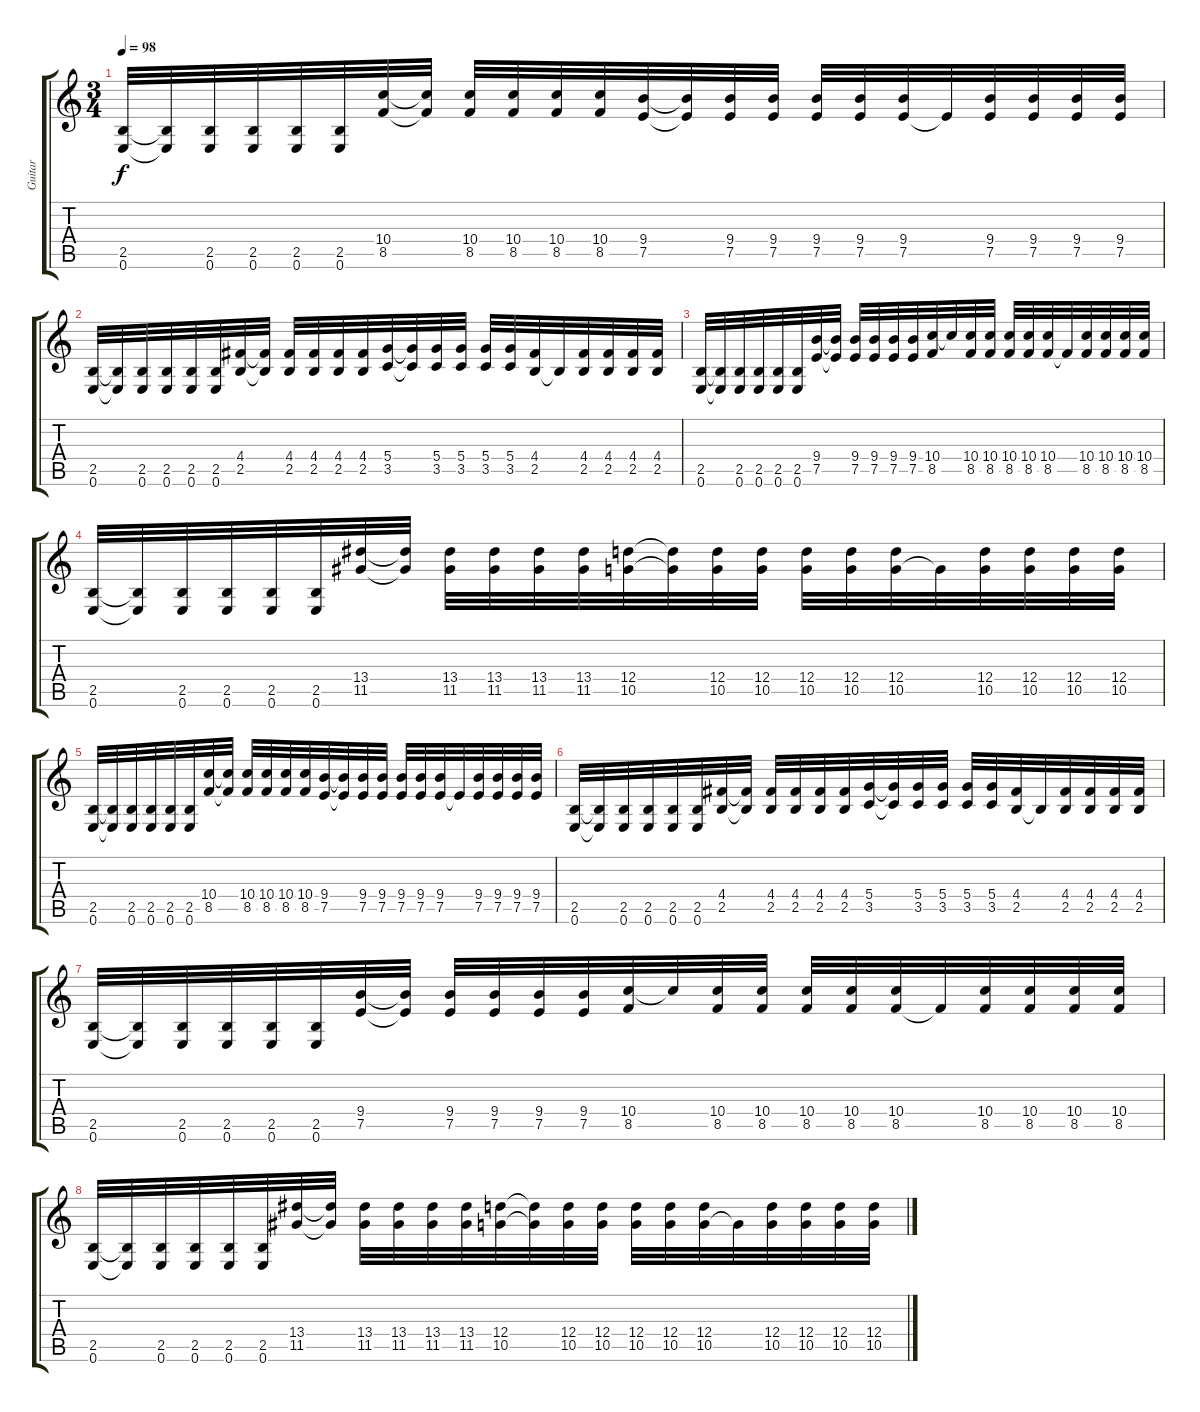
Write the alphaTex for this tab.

\track ("Guitar" "Guitar") {instrument distortionguitar}
\staff {score tabs}
\tuning (E4 B3 G3 D3 A2 E2) {hide}
\ts (3 4)
\tempo 98
\clef g2
\ks c
(2.5 0.6).32{dy f} (2.5{t} 0.6{t}).32 (2.5 0.6).32 (2.5 0.6).32 (2.5 0.6).32 (2.5 0.6).32 (10.4 8.5).32 (10.4{t} 8.5{t}).32 (10.4 8.5).32 (10.4 8.5).32 (10.4 8.5).32 (10.4 8.5).32 (9.4 7.5).32 (9.4{t} 7.5{t}).32 (9.4 7.5).32 (9.4 7.5).32 (9.4 7.5).32 (9.4 7.5).32 (9.4 7.5).32 7.5{t}.32 (9.4 7.5).32 (9.4 7.5).32 (9.4 7.5).32 (9.4 7.5).32 |
(2.5 0.6).32 (2.5{t} 0.6{t}).32 (2.5 0.6).32 (2.5 0.6).32 (2.5 0.6).32 (2.5 0.6).32 (4.4 2.5).32 (4.4{t} 2.5{t}).32 (4.4 2.5).32 (4.4 2.5).32 (4.4 2.5).32 (4.4 2.5).32 (5.4 3.5).32 (5.4{t} 3.5{t}).32 (5.4 3.5).32 (5.4 3.5).32 (5.4 3.5).32 (5.4 3.5).32 (4.4 2.5).32 2.5{t}.32 (4.4 2.5).32 (4.4 2.5).32 (4.4 2.5).32 (4.4 2.5).32 |
(2.5 0.6).32 (2.5{t} 0.6{t}).32 (2.5 0.6).32 (2.5 0.6).32 (2.5 0.6).32 (2.5 0.6).32 (9.4 7.5).32 (9.4{t} 7.5{t}).32 (9.4 7.5).32 (9.4 7.5).32 (9.4 7.5).32 (9.4 7.5).32 (10.4 8.5).32 10.4{t}.32 (10.4 8.5).32 (10.4 8.5).32 (10.4 8.5).32 (10.4 8.5).32 (10.4 8.5).32 8.5{t}.32 (10.4 8.5).32 (10.4 8.5).32 (10.4 8.5).32 (10.4 8.5).32 |
(2.5 0.6).32 (2.5{t} 0.6{t}).32 (2.5 0.6).32 (2.5 0.6).32 (2.5 0.6).32 (2.5 0.6).32 (13.4 11.5).32 (13.4{t} 11.5{t}).32 (13.4 11.5).32 (13.4 11.5).32 (13.4 11.5).32 (13.4 11.5).32 (12.4 10.5).32 (12.4{t} 10.5{t}).32 (12.4 10.5).32 (12.4 10.5).32 (12.4 10.5).32 (12.4 10.5).32 (12.4 10.5).32 10.5{t}.32 (12.4 10.5).32 (12.4 10.5).32 (12.4 10.5).32 (12.4 10.5).32 |
(2.5 0.6).32 (2.5{t} 0.6{t}).32 (2.5 0.6).32 (2.5 0.6).32 (2.5 0.6).32 (2.5 0.6).32 (10.4 8.5).32 (10.4{t} 8.5{t}).32 (10.4 8.5).32 (10.4 8.5).32 (10.4 8.5).32 (10.4 8.5).32 (9.4 7.5).32 (9.4{t} 7.5{t}).32 (9.4 7.5).32 (9.4 7.5).32 (9.4 7.5).32 (9.4 7.5).32 (9.4 7.5).32 7.5{t}.32 (9.4 7.5).32 (9.4 7.5).32 (9.4 7.5).32 (9.4 7.5).32 |
(2.5 0.6).32 (2.5{t} 0.6{t}).32 (2.5 0.6).32 (2.5 0.6).32 (2.5 0.6).32 (2.5 0.6).32 (4.4 2.5).32 (4.4{t} 2.5{t}).32 (4.4 2.5).32 (4.4 2.5).32 (4.4 2.5).32 (4.4 2.5).32 (5.4 3.5).32 (5.4{t} 3.5{t}).32 (5.4 3.5).32 (5.4 3.5).32 (5.4 3.5).32 (5.4 3.5).32 (4.4 2.5).32 2.5{t}.32 (4.4 2.5).32 (4.4 2.5).32 (4.4 2.5).32 (4.4 2.5).32 |
(2.5 0.6).32 (2.5{t} 0.6{t}).32 (2.5 0.6).32 (2.5 0.6).32 (2.5 0.6).32 (2.5 0.6).32 (9.4 7.5).32 (9.4{t} 7.5{t}).32 (9.4 7.5).32 (9.4 7.5).32 (9.4 7.5).32 (9.4 7.5).32 (10.4 8.5).32 10.4{t}.32 (10.4 8.5).32 (10.4 8.5).32 (10.4 8.5).32 (10.4 8.5).32 (10.4 8.5).32 8.5{t}.32 (10.4 8.5).32 (10.4 8.5).32 (10.4 8.5).32 (10.4 8.5).32 |
(2.5 0.6).32 (2.5{t} 0.6{t}).32 (2.5 0.6).32 (2.5 0.6).32 (2.5 0.6).32 (2.5 0.6).32 (13.4 11.5).32 (13.4{t} 11.5{t}).32 (13.4 11.5).32 (13.4 11.5).32 (13.4 11.5).32 (13.4 11.5).32 (12.4 10.5).32 (12.4{t} 10.5{t}).32 (12.4 10.5).32 (12.4 10.5).32 (12.4 10.5).32 (12.4 10.5).32 (12.4 10.5).32 10.5{t}.32 (12.4 10.5).32 (12.4 10.5).32 (12.4 10.5).32 (12.4 10.5).32
